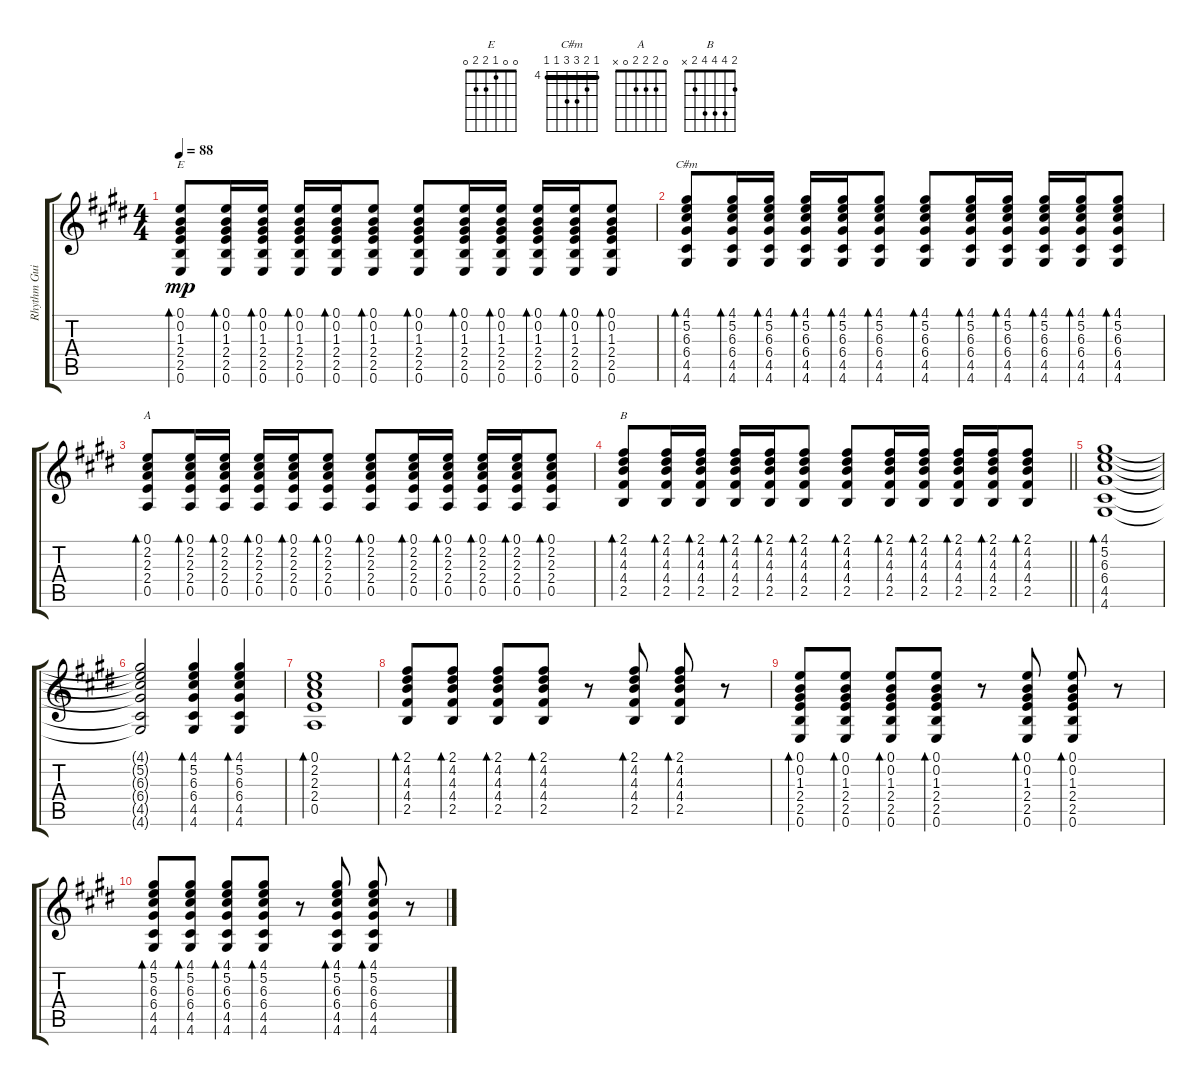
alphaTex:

\track ("Rhythm Guitar" "Rhythm Gui") {instrument electricguitarclean}
\staff {score tabs}
\tuning (E4 B3 G3 D3 A2 E2) {hide}
\chord ("E" 0 0 1 2 2 0)
\chord ("C#m" 4 5 6 6 4 4) {firstfret 4 barre 4}
\chord ("A" 0 2 2 2 0 x)
\chord ("B" 2 4 4 4 2 x) {barre 0}
\ts (4 4)
\tempo 88
\clef g2
\ks e
(0.1 0.2 1.3 2.4 2.5 0.6).8{bd 60 ch "E" dy mp} (0.1 0.2 1.3 2.4 2.5 0.6).16{bd 60} (0.1 0.2 1.3 2.4 2.5 0.6).16{bd 60} (0.1 0.2 1.3 2.4 2.5 0.6).16{bd 60} (0.1 0.2 1.3 2.4 2.5 0.6).16{bd 60} (0.1 0.2 1.3 2.4 2.5 0.6).8{bd 60} (0.1 0.2 1.3 2.4 2.5 0.6).8{bd 60} (0.1 0.2 1.3 2.4 2.5 0.6).16{bd 60} (0.1 0.2 1.3 2.4 2.5 0.6).16{bd 60} (0.1 0.2 1.3 2.4 2.5 0.6).16{bd 60} (0.1 0.2 1.3 2.4 2.5 0.6).16{bd 60} (0.1 0.2 1.3 2.4 2.5 0.6).8{bd 60} |
(4.1 5.2 6.3 6.4 4.5 4.6).8{bd 60 ch "C#m"} (4.1 5.2 6.3 6.4 4.5 4.6).16{bd 60} (4.1 5.2 6.3 6.4 4.5 4.6).16{bd 60} (4.1 5.2 6.3 6.4 4.5 4.6).16{bd 60} (4.1 5.2 6.3 6.4 4.5 4.6).16{bd 60} (4.1 5.2 6.3 6.4 4.5 4.6).8{bd 60} (4.1 5.2 6.3 6.4 4.5 4.6).8{bd 60} (4.1 5.2 6.3 6.4 4.5 4.6).16{bd 60} (4.1 5.2 6.3 6.4 4.5 4.6).16{bd 60} (4.1 5.2 6.3 6.4 4.5 4.6).16{bd 60} (4.1 5.2 6.3 6.4 4.5 4.6).16{bd 60} (4.1 5.2 6.3 6.4 4.5 4.6).8{bd 60} |
(0.1 2.2 2.3 2.4 0.5).8{bd 60 ch "A"} (0.1 2.2 2.3 2.4 0.5).16{bd 60} (0.1 2.2 2.3 2.4 0.5).16{bd 60} (0.1 2.2 2.3 2.4 0.5).16{bd 60} (0.1 2.2 2.3 2.4 0.5).16{bd 60} (0.1 2.2 2.3 2.4 0.5).8{bd 60} (0.1 2.2 2.3 2.4 0.5).8{bd 60} (0.1 2.2 2.3 2.4 0.5).16{bd 60} (0.1 2.2 2.3 2.4 0.5).16{bd 60} (0.1 2.2 2.3 2.4 0.5).16{bd 60} (0.1 2.2 2.3 2.4 0.5).16{bd 60} (0.1 2.2 2.3 2.4 0.5).8{bd 60} |
\barLineRight lightlight
(2.1 4.2 4.3 4.4 2.5).8{bd 60 ch "B"} (2.1 4.2 4.3 4.4 2.5).16{bd 60} (2.1 4.2 4.3 4.4 2.5).16{bd 60} (2.1 4.2 4.3 4.4 2.5).16{bd 60} (2.1 4.2 4.3 4.4 2.5).16{bd 60} (2.1 4.2 4.3 4.4 2.5).8{bd 60} (2.1 4.2 4.3 4.4 2.5).8{bd 60} (2.1 4.2 4.3 4.4 2.5).16{bd 60} (2.1 4.2 4.3 4.4 2.5).16{bd 60} (2.1 4.2 4.3 4.4 2.5).16{bd 60} (2.1 4.2 4.3 4.4 2.5).16{bd 60} (2.1 4.2 4.3 4.4 2.5).8{bd 60} |
(4.1 5.2 6.3 6.4 4.5 4.6).1{bd 60} |
(4.1{t} 5.2{t} 6.3{t} 6.4{t} 4.5{t} 4.6{t}).2 (4.1 5.2 6.3 6.4 4.5 4.6).4{bd 60} (4.1 5.2 6.3 6.4 4.5 4.6).4{bd 60} |
(0.1 2.2 2.3 2.4 0.5).1{bd 60} |
(2.1 4.2 4.3 4.4 2.5).8{bd 60} (2.1 4.2 4.3 4.4 2.5).8{bd 60} (2.1 4.2 4.3 4.4 2.5).8{bd 60} (2.1 4.2 4.3 4.4 2.5).8{bd 60} r.8 (2.1 4.2 4.3 4.4 2.5).8{bd 60} (2.1 4.2 4.3 4.4 2.5).8{bd 60} r.8 |
(0.1 0.2 1.3 2.4 2.5 0.6).8{bd 60} (0.1 0.2 1.3 2.4 2.5 0.6).8{bd 60} (0.1 0.2 1.3 2.4 2.5 0.6).8{bd 60} (0.1 0.2 1.3 2.4 2.5 0.6).8{bd 60} r.8 (0.1 0.2 1.3 2.4 2.5 0.6).8{bd 60} (0.1 0.2 1.3 2.4 2.5 0.6).8{bd 60} r.8 |
(4.1 5.2 6.3 6.4 4.5 4.6).8{bd 60} (4.1 5.2 6.3 6.4 4.5 4.6).8{bd 60} (4.1 5.2 6.3 6.4 4.5 4.6).8{bd 60} (4.1 5.2 6.3 6.4 4.5 4.6).8{bd 60} r.8 (4.1 5.2 6.3 6.4 4.5 4.6).8{bd 60} (4.1 5.2 6.3 6.4 4.5 4.6).8{bd 60} r.8
